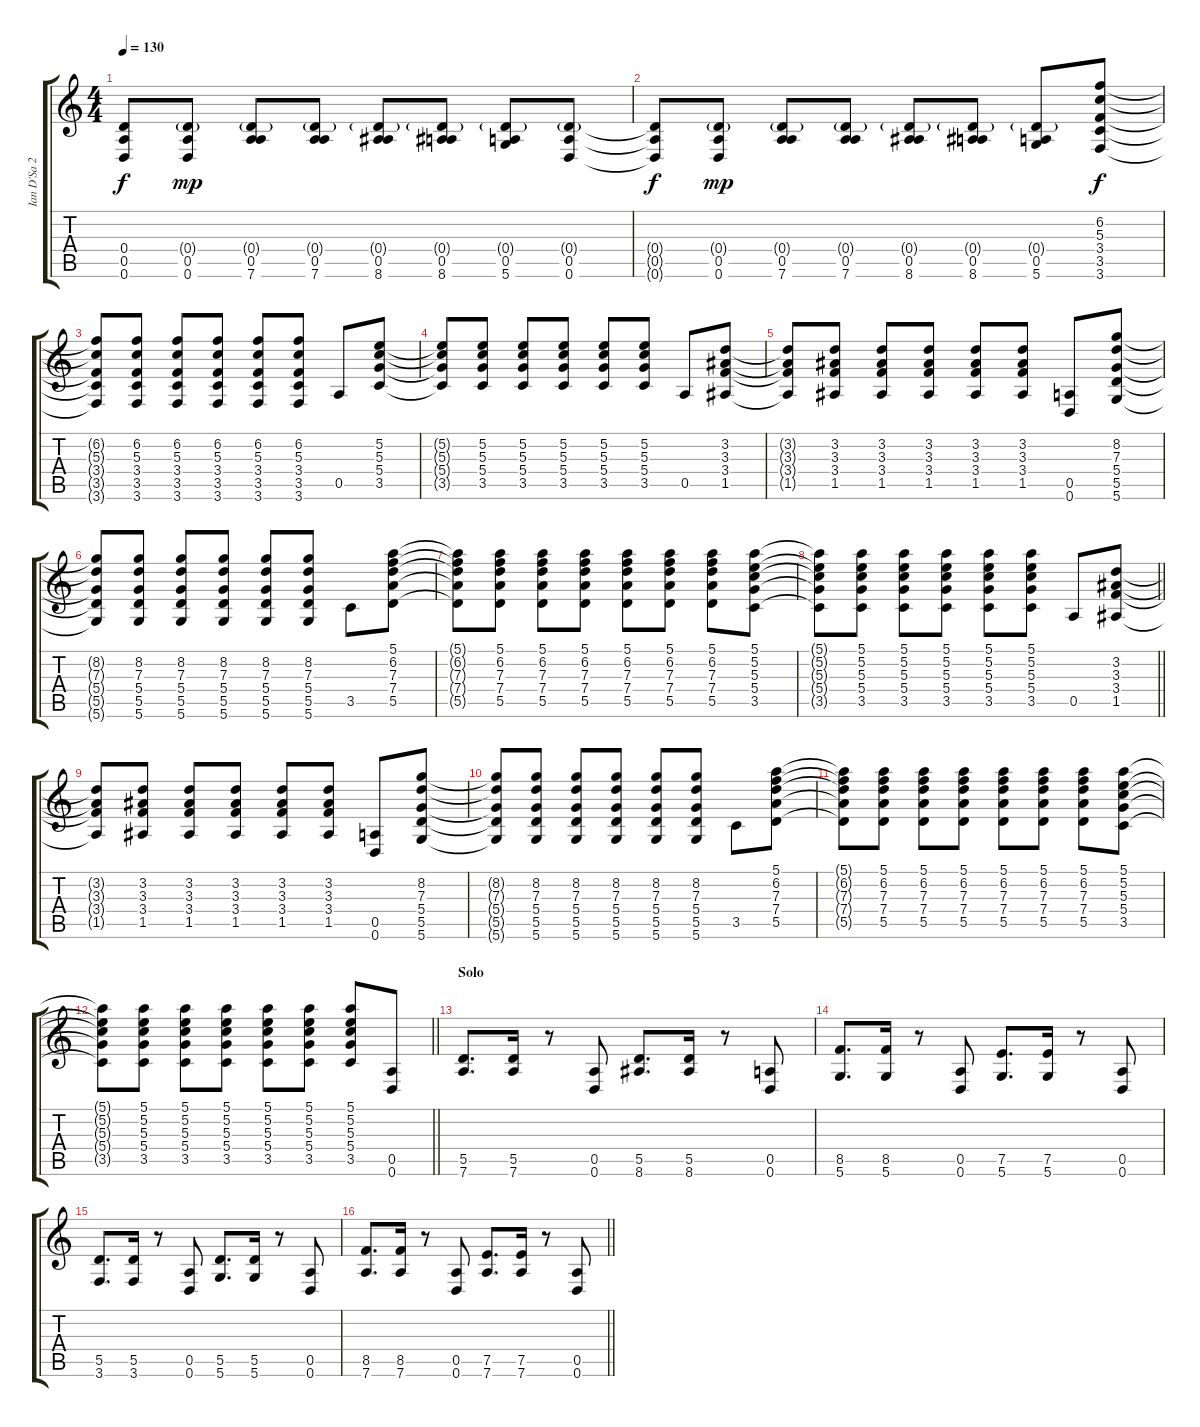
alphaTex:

\track ("Ian D'Sa 2" "Ian D'Sa 2") {instrument overdrivenguitar}
\staff {score tabs}
\tuning (E4 B3 G3 D3 A2 D2) {hide}
\ts (4 4)
\tempo 130
\clef g2
\ks c
(0.4{t} 0.5{t} 0.6{t}).8{dy f} (0.4{g} 0.5 0.6).8{dy mp} (0.4{g} 0.5 7.6).8 (0.4{g} 0.5 7.6).8 (0.4{g} 0.5 8.6).8 (0.4{g} 0.5 8.6).8 (0.4{g} 0.5 5.6).8 (0.4{g} 0.5 0.6).8 |
(0.4{t} 0.5{t} 0.6{t}).8{dy f} (0.4{g} 0.5 0.6).8{dy mp} (0.4{g} 0.5 7.6).8 (0.4{g} 0.5 7.6).8 (0.4{g} 0.5 8.6).8 (0.4{g} 0.5 8.6).8 (0.4{g} 0.5 5.6).8 (6.2 5.3 3.4 3.5 3.6).8{dy f} |
(6.2{t} 5.3{t} 3.4{t} 3.5{t} 3.6{t}).8 (6.2 5.3 3.4 3.5 3.6).8 (6.2 5.3 3.4 3.5 3.6).8 (6.2 5.3 3.4 3.5 3.6).8 (6.2 5.3 3.4 3.5 3.6).8 (6.2 5.3 3.4 3.5 3.6).8 0.5.8 (5.2 5.3 5.4 3.5).8 |
(5.2{t} 5.3{t} 5.4{t} 3.5{t}).8 (5.2 5.3 5.4 3.5).8 (5.2 5.3 5.4 3.5).8 (5.2 5.3 5.4 3.5).8 (5.2 5.3 5.4 3.5).8 (5.2 5.3 5.4 3.5).8 0.5.8 (3.2 3.3 3.4 1.5).8 |
(3.2{t} 3.3{t} 3.4{t} 1.5{t}).8 (3.2 3.3 3.4 1.5).8 (3.2 3.3 3.4 1.5).8 (3.2 3.3 3.4 1.5).8 (3.2 3.3 3.4 1.5).8 (3.2 3.3 3.4 1.5).8 (0.5 0.6).8 (8.2 7.3 5.4 5.5 5.6).8 |
(8.2{t} 7.3{t} 5.4{t} 5.5{t} 5.6{t}).8 (8.2 7.3 5.4 5.5 5.6).8 (8.2 7.3 5.4 5.5 5.6).8 (8.2 7.3 5.4 5.5 5.6).8 (8.2 7.3 5.4 5.5 5.6).8 (8.2 7.3 5.4 5.5 5.6).8 3.5.8 (5.1 6.2 7.3 7.4 5.5).8 |
(5.1{t} 6.2{t} 7.3{t} 7.4{t} 5.5{t}).8 (5.1 6.2 7.3 7.4 5.5).8 (5.1 6.2 7.3 7.4 5.5).8 (5.1 6.2 7.3 7.4 5.5).8 (5.1 6.2 7.3 7.4 5.5).8 (5.1 6.2 7.3 7.4 5.5).8 (5.1 6.2 7.3 7.4 5.5).8 (5.1 5.2 5.3 5.4 3.5).8 |
\barLineRight lightlight
(5.1{t} 5.2{t} 5.3{t} 5.4{t} 3.5{t}).8 (5.1 5.2 5.3 5.4 3.5).8 (5.1 5.2 5.3 5.4 3.5).8 (5.1 5.2 5.3 5.4 3.5).8 (5.1 5.2 5.3 5.4 3.5).8 (5.1 5.2 5.3 5.4 3.5).8 0.5.8 (3.2 3.3 3.4 1.5).8 |
(3.2{t} 3.3{t} 3.4{t} 1.5{t}).8 (3.2 3.3 3.4 1.5).8 (3.2 3.3 3.4 1.5).8 (3.2 3.3 3.4 1.5).8 (3.2 3.3 3.4 1.5).8 (3.2 3.3 3.4 1.5).8 (0.5 0.6).8 (8.2 7.3 5.4 5.5 5.6).8 |
(8.2{t} 7.3{t} 5.4{t} 5.5{t} 5.6{t}).8 (8.2 7.3 5.4 5.5 5.6).8 (8.2 7.3 5.4 5.5 5.6).8 (8.2 7.3 5.4 5.5 5.6).8 (8.2 7.3 5.4 5.5 5.6).8 (8.2 7.3 5.4 5.5 5.6).8 3.5.8 (5.1 6.2 7.3 7.4 5.5).8 |
(5.1{t} 6.2{t} 7.3{t} 7.4{t} 5.5{t}).8 (5.1 6.2 7.3 7.4 5.5).8 (5.1 6.2 7.3 7.4 5.5).8 (5.1 6.2 7.3 7.4 5.5).8 (5.1 6.2 7.3 7.4 5.5).8 (5.1 6.2 7.3 7.4 5.5).8 (5.1 6.2 7.3 7.4 5.5).8 (5.1 5.2 5.3 5.4 3.5).8 |
\barLineRight lightlight
(5.1{t} 5.2{t} 5.3{t} 5.4{t} 3.5{t}).8 (5.1 5.2 5.3 5.4 3.5).8 (5.1 5.2 5.3 5.4 3.5).8 (5.1 5.2 5.3 5.4 3.5).8 (5.1 5.2 5.3 5.4 3.5).8 (5.1 5.2 5.3 5.4 3.5).8 (5.1 5.2 5.3 5.4 3.5).8 (0.5 0.6).8 |
\section ("" "Solo")
(5.5 7.6).8{d volume 10} (5.5 7.6).16 r.8 (0.5 0.6).8 (5.5 8.6).8{d} (5.5 8.6).16 r.8 (0.5 0.6).8 |
(8.5 5.6).8{d} (8.5 5.6).16 r.8 (0.5 0.6).8 (7.5 5.6).8{d} (7.5 5.6).16 r.8 (0.5 0.6).8 |
(5.5 3.6).8{d} (5.5 3.6).16 r.8 (0.5 0.6).8 (5.5 5.6).8{d} (5.5 5.6).16 r.8 (0.5 0.6).8 |
\barLineRight lightlight
(8.5 7.6).8{d} (8.5 7.6).16 r.8 (0.5 0.6).8 (7.5 7.6).8{d} (7.5 7.6).16 r.8 (0.5 0.6).8
